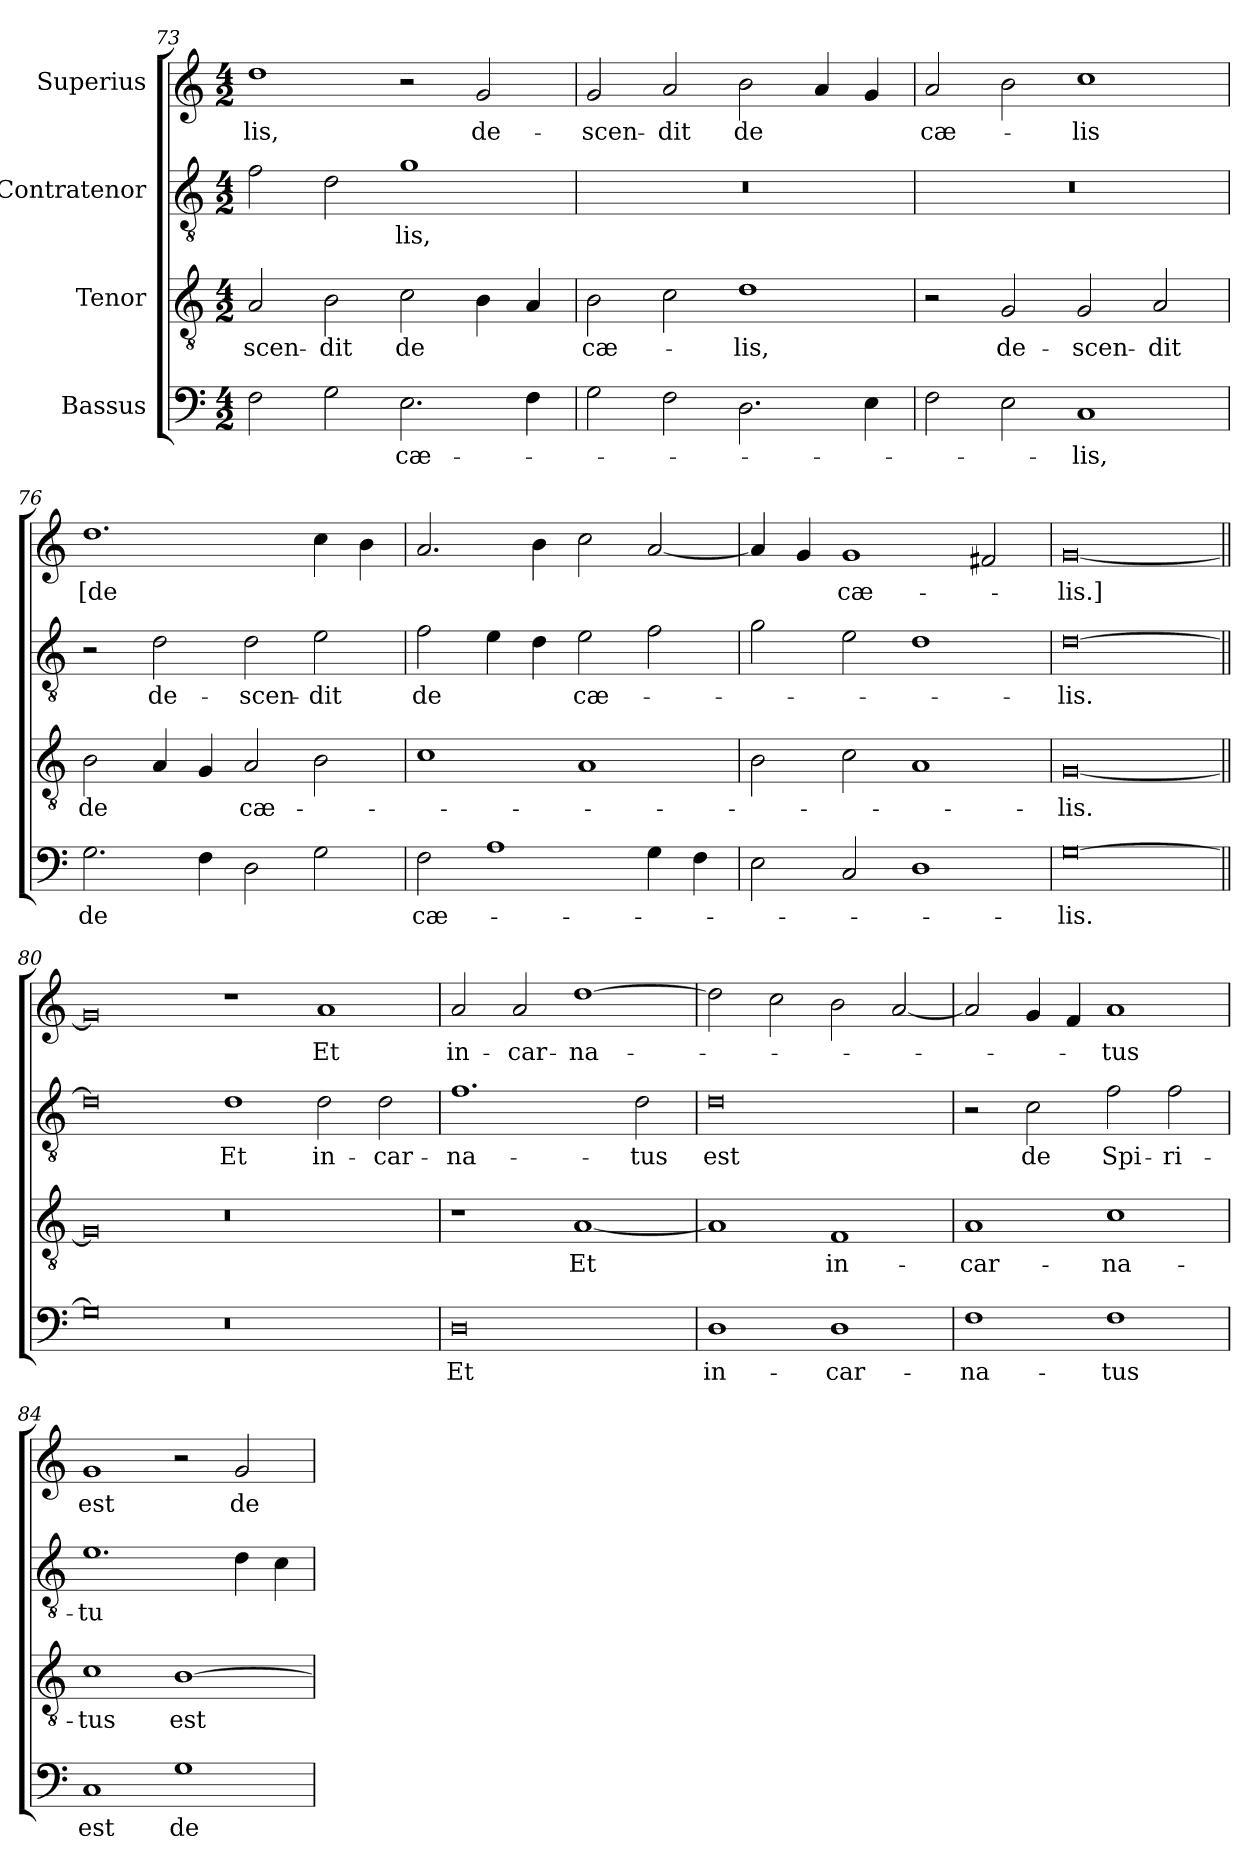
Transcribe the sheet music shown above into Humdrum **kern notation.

**kern	**text	**kern	**text	**kern	**text	**kern	**text
*part4	*part4	*part3	*part3	*part2	*part2	*part1	*part1
*staff4	*staff4	*staff3	*staff3	*staff2	*staff2	*staff1	*staff1
*I"Bassus	*	*I"Tenor	*	*I"Contratenor	*	*I"Superius	*
*clefF4	*	*clefGv2	*	*clefGv2	*	*clefG2	*
*k[]	*	*k[]	*	*k[]	*	*k[]	*
*M4/2	*	*M4/2	*	*M4/2	*	*M4/2	*
=73	=73	=73	=73	=73	=73	=73	=73
2F\	.	2A/	-scen-	2f\	.	1dd\	-lis,
2G\	.	2B\	-dit	2d\	.	.	.
2.E\	cæ-	2c\	de	1g\	-lis,	2r	.
.	.	4B\	.	.	.	2g/	de-
4F\	.	4A/	.	.	.	.	.
=74	=74	=74	=74	=74	=74	=74	=74
2G\	.	2B\	cæ-	0r	.	2g/	-scen-
2F\	.	2c\	.	.	.	2a/	-dit
2.D\	.	1d\	-lis,	.	.	2b\	de
.	.	.	.	.	.	4a/	.
4E\	.	.	.	.	.	4g/	.
=75	=75	=75	=75	=75	=75	=75	=75
2F\	.	2r	.	0r	.	2a/	cæ-
2E\	.	2G/	de-	.	.	2b\	.
1C/	-lis,	2G/	-scen-	.	.	1cc\	-lis
.	.	2A/	-dit	.	.	.	.
=76	=76	=76	=76	=76	=76	=76	=76
2.G\	de	2B\	de	2r	.	1.dd\	[de
.	.	4A/	.	2d\	de-	.	.
4F\	.	4G/	.	.	.	.	.
2D\	.	2A/	cæ-	2d\	-scen-	.	.
2G\	.	2B\	.	2e\	-dit	4cc\	.
.	.	.	.	.	.	4b\	.
=77	=77	=77	=77	=77	=77	=77	=77
2F\	cæ-	1c\	.	2f\	de	2.a/	.
1A\	.	.	.	4e\	.	.	.
.	.	.	.	4d\	.	4b\	.
.	.	1A/	.	2e\	cæ-	2cc\	.
4G\	.	.	.	2f\	.	[2a/	.
4F\	.	.	.	.	.	.	.
=78	=78	=78	=78	=78	=78	=78	=78
2E\	.	2B\	.	2g\	.	4a/]	.
.	.	.	.	.	.	4g/	.
2C/	.	2c\	.	2e\	.	1g/	cæ-
1D\	.	1A/	.	1d\	.	.	.
.	.	.	.	.	.	2f#X/	.
=79	=79	=79	=79	=79	=79	=79	=79
[0G\	-lis.	[0G/	-lis.	[0d\	-lis.	[0g/	-lis.]
=80||	=80||	=80||	=80||	=80||	=80||	=80||	=80||
0G\]	.	0G/]	.	0d\]	.	0g/]	.
0r	.	0r	.	1d\	Et	1r	.
.	.	.	.	2d\	in-	1a/	Et
.	.	.	.	2d\	-car-	.	.
=81	=81	=81	=81	=81	=81	=81	=81
0D\	Et	1r	.	1.f\	-na-	2a/	in-
.	.	.	.	.	.	2a/	-car-
.	.	[1A/	Et	.	.	[1dd\	-na-
.	.	.	.	2d\	-tus	.	.
=82	=82	=82	=82	=82	=82	=82	=82
1D\	in-	1A/]	.	0d\	est	2dd\]	.
.	.	.	.	.	.	2cc\	.
1D\	-car-	1F/	in-	.	.	2b\	.
.	.	.	.	.	.	[2a/	.
=83	=83	=83	=83	=83	=83	=83	=83
1F\	-na-	1A/	-car-	2r	.	2a/]	.
.	.	.	.	2c\	de	4g/	.
.	.	.	.	.	.	4f/	.
1F\	-tus	1c\	-na-	2f\	Spi-	1a/	-tus
.	.	.	.	2f\	-ri-	.	.
=84	=84	=84	=84	=84	=84	=84	=84
1C/	est	1c\	-tus	1.e\	-tu	1g/	est
1G\	de	[1B\	est	.	.	2r	.
.	.	.	.	4d\	.	2g/	de
.	.	.	.	4c\	.	.	.
=	=	=	=	=	=	=	=
*-	*-	*-	*-	*-	*-	*-	*-
